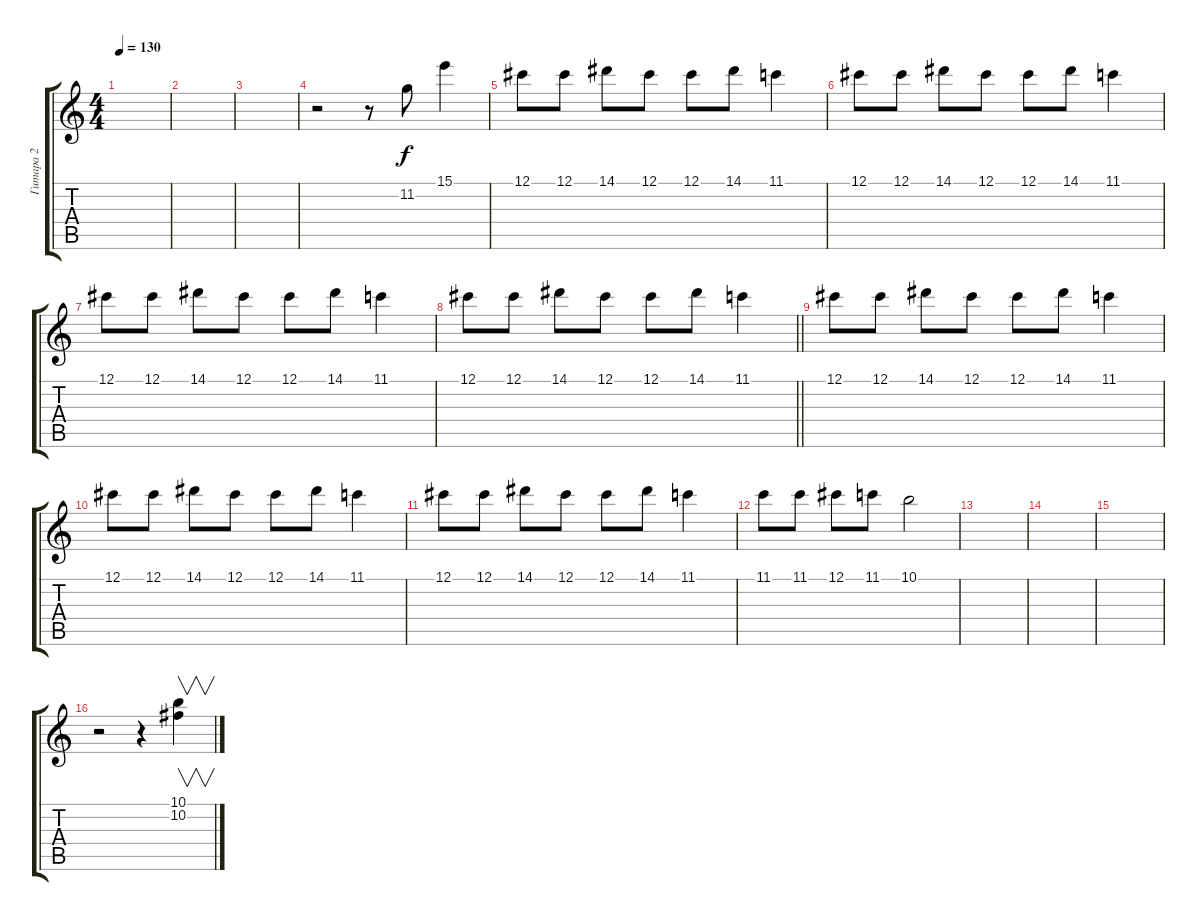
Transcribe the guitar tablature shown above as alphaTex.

\track ("Гитара 2" "Гитара 2") {instrument distortionguitar}
\staff {score tabs}
\tuning (Db4 Ab3 E3 B2 Gb2 B1) {hide}
\ts (4 4)
\tempo 130
\clef g2
\ks c
|
|
|
r.2 r.8 11.2.8 15.1.4 |
12.1.8 12.1.8 14.1.8 12.1.8 12.1.8 14.1.8 11.1.4 |
12.1.8 12.1.8 14.1.8 12.1.8 12.1.8 14.1.8 11.1.4 |
12.1.8 12.1.8 14.1.8 12.1.8 12.1.8 14.1.8 11.1.4 |
\barLineRight lightlight
12.1.8 12.1.8 14.1.8 12.1.8 12.1.8 14.1.8 11.1.4 |
12.1.8{balance 12} 12.1.8 14.1.8 12.1.8 12.1.8 14.1.8 11.1.4 |
12.1.8 12.1.8 14.1.8 12.1.8 12.1.8 14.1.8 11.1.4 |
12.1.8 12.1.8 14.1.8 12.1.8 12.1.8 14.1.8 11.1.4 |
11.1.8 11.1.8 12.1.8 11.1.8 10.1.2 |
|
|
|
r.2{balance 8} r.4 (10.1 10.2).4{v}
